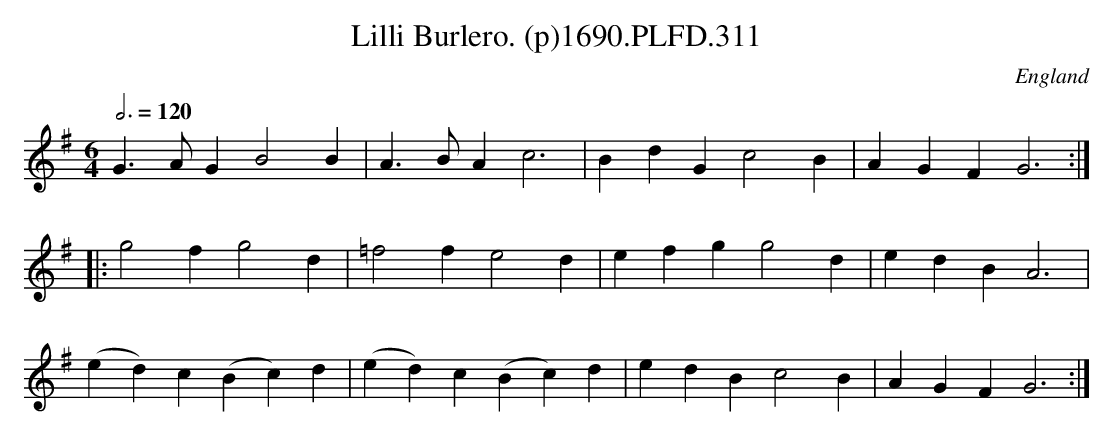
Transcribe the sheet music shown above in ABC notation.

X:1
T:Lilli Burlero. (p)1690.PLFD.311
M:6/4
L:1/4
Q:3/4=120
O:England
K:G
G>AG B2 B| A>BA c3| BdG c2 B| AGF G3:|
|:g2 f g2 d| =f2 f e2 d| efg g2 d|edB A3|
(ed)c (Bc)d| (ed)c (Bc)d | edB c2B|AGF G3:|
